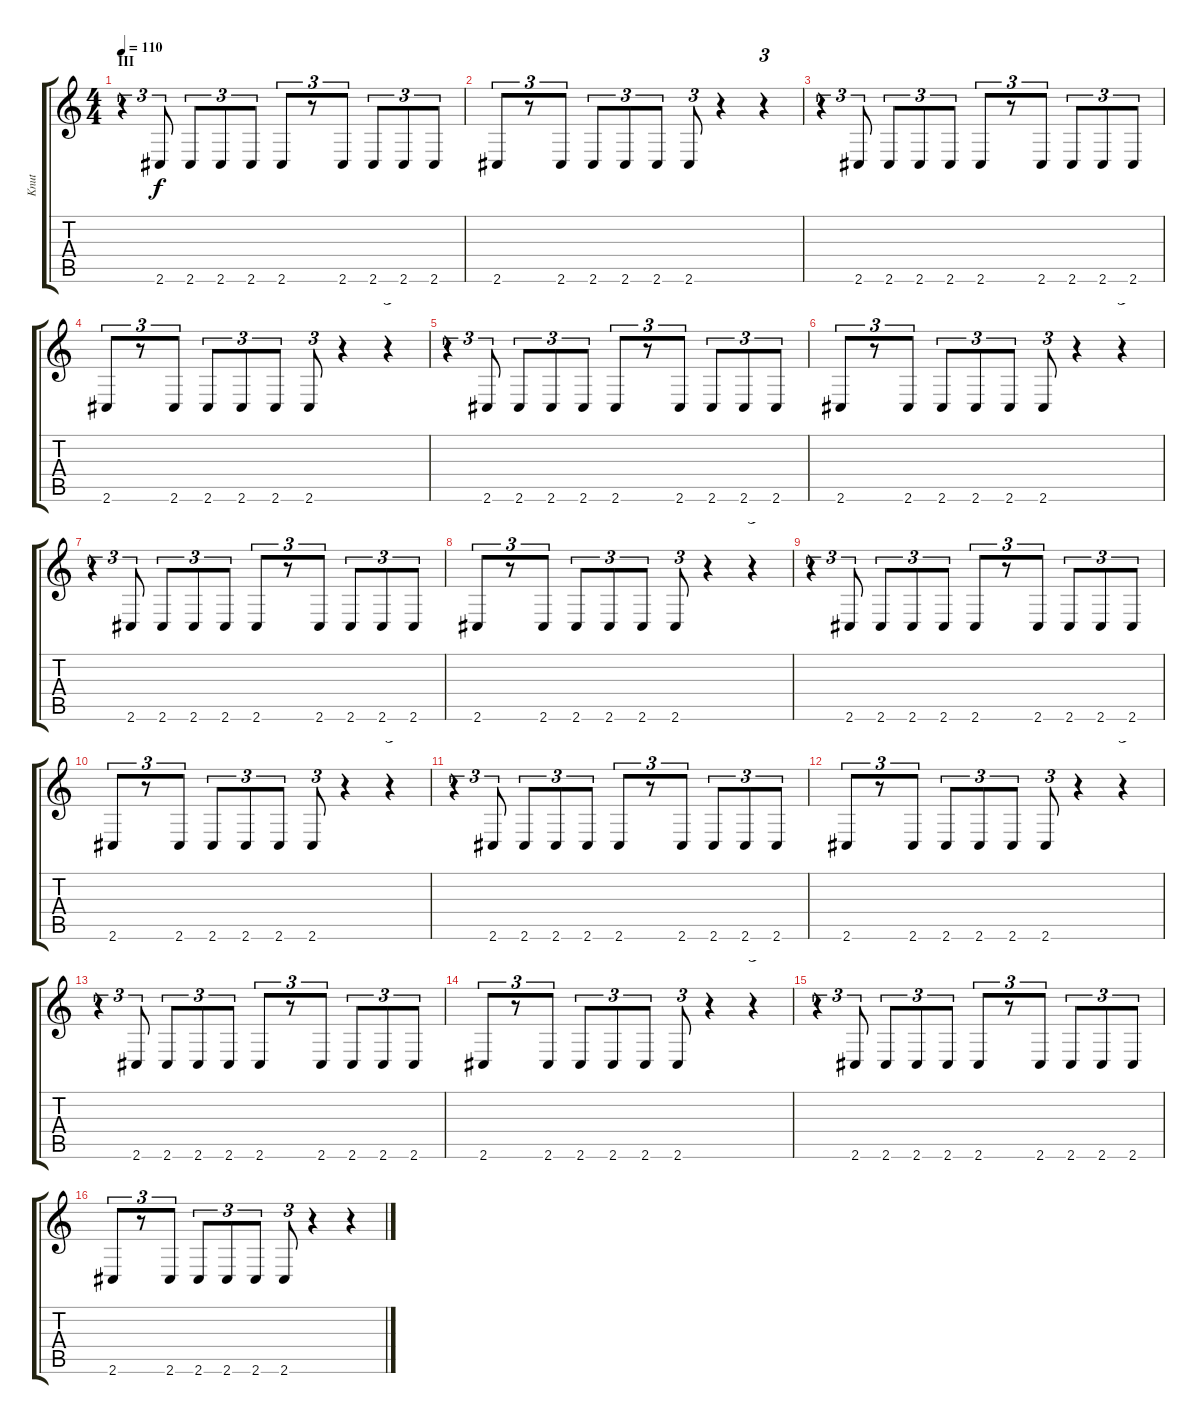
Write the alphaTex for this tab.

\track ("Knut" "Knut") {instrument distortionguitar}
\staff {score tabs}
\tuning (B3 Gb3 D3 A2 E2 B1) {hide}
\ts (4 4)
\section ("" "III")
\tempo 110
\clef g2
\ks c
r.4{tu (3 2) dy f} 2.6.8{tu (3 2)} 2.6.8{tu (3 2)} 2.6.8{tu (3 2)} 2.6.8{tu (3 2)} 2.6.8{tu (3 2)} r.8{tu (3 2)} 2.6.8{tu (3 2)} 2.6.8{tu (3 2)} 2.6.8{tu (3 2)} 2.6.8{tu (3 2)} |
2.6.8{tu (3 2)} r.8{tu (3 2)} 2.6.8{tu (3 2)} 2.6.8{tu (3 2)} 2.6.8{tu (3 2)} 2.6.8{tu (3 2)} 2.6.8{tu (3 2)} r.4 r.4{tu (3 2)} |
r.4{tu (3 2)} 2.6.8{tu (3 2)} 2.6.8{tu (3 2)} 2.6.8{tu (3 2)} 2.6.8{tu (3 2)} 2.6.8{tu (3 2)} r.8{tu (3 2)} 2.6.8{tu (3 2)} 2.6.8{tu (3 2)} 2.6.8{tu (3 2)} 2.6.8{tu (3 2)} |
2.6.8{tu (3 2)} r.8{tu (3 2)} 2.6.8{tu (3 2)} 2.6.8{tu (3 2)} 2.6.8{tu (3 2)} 2.6.8{tu (3 2)} 2.6.8{tu (3 2)} r.4 r.4{tu (3 2)} |
r.4{tu (3 2)} 2.6.8{tu (3 2)} 2.6.8{tu (3 2)} 2.6.8{tu (3 2)} 2.6.8{tu (3 2)} 2.6.8{tu (3 2)} r.8{tu (3 2)} 2.6.8{tu (3 2)} 2.6.8{tu (3 2)} 2.6.8{tu (3 2)} 2.6.8{tu (3 2)} |
2.6.8{tu (3 2)} r.8{tu (3 2)} 2.6.8{tu (3 2)} 2.6.8{tu (3 2)} 2.6.8{tu (3 2)} 2.6.8{tu (3 2)} 2.6.8{tu (3 2)} r.4 r.4{tu (3 2)} |
r.4{tu (3 2)} 2.6.8{tu (3 2)} 2.6.8{tu (3 2)} 2.6.8{tu (3 2)} 2.6.8{tu (3 2)} 2.6.8{tu (3 2)} r.8{tu (3 2)} 2.6.8{tu (3 2)} 2.6.8{tu (3 2)} 2.6.8{tu (3 2)} 2.6.8{tu (3 2)} |
2.6.8{tu (3 2)} r.8{tu (3 2)} 2.6.8{tu (3 2)} 2.6.8{tu (3 2)} 2.6.8{tu (3 2)} 2.6.8{tu (3 2)} 2.6.8{tu (3 2)} r.4 r.4{tu (3 2)} |
r.4{tu (3 2)} 2.6.8{tu (3 2)} 2.6.8{tu (3 2)} 2.6.8{tu (3 2)} 2.6.8{tu (3 2)} 2.6.8{tu (3 2)} r.8{tu (3 2)} 2.6.8{tu (3 2)} 2.6.8{tu (3 2)} 2.6.8{tu (3 2)} 2.6.8{tu (3 2)} |
2.6.8{tu (3 2)} r.8{tu (3 2)} 2.6.8{tu (3 2)} 2.6.8{tu (3 2)} 2.6.8{tu (3 2)} 2.6.8{tu (3 2)} 2.6.8{tu (3 2)} r.4 r.4{tu (3 2)} |
r.4{tu (3 2)} 2.6.8{tu (3 2)} 2.6.8{tu (3 2)} 2.6.8{tu (3 2)} 2.6.8{tu (3 2)} 2.6.8{tu (3 2)} r.8{tu (3 2)} 2.6.8{tu (3 2)} 2.6.8{tu (3 2)} 2.6.8{tu (3 2)} 2.6.8{tu (3 2)} |
2.6.8{tu (3 2)} r.8{tu (3 2)} 2.6.8{tu (3 2)} 2.6.8{tu (3 2)} 2.6.8{tu (3 2)} 2.6.8{tu (3 2)} 2.6.8{tu (3 2)} r.4 r.4{tu (3 2)} |
r.4{tu (3 2)} 2.6.8{tu (3 2)} 2.6.8{tu (3 2)} 2.6.8{tu (3 2)} 2.6.8{tu (3 2)} 2.6.8{tu (3 2)} r.8{tu (3 2)} 2.6.8{tu (3 2)} 2.6.8{tu (3 2)} 2.6.8{tu (3 2)} 2.6.8{tu (3 2)} |
2.6.8{tu (3 2)} r.8{tu (3 2)} 2.6.8{tu (3 2)} 2.6.8{tu (3 2)} 2.6.8{tu (3 2)} 2.6.8{tu (3 2)} 2.6.8{tu (3 2)} r.4 r.4{tu (3 2)} |
r.4{tu (3 2)} 2.6.8{tu (3 2)} 2.6.8{tu (3 2)} 2.6.8{tu (3 2)} 2.6.8{tu (3 2)} 2.6.8{tu (3 2)} r.8{tu (3 2)} 2.6.8{tu (3 2)} 2.6.8{tu (3 2)} 2.6.8{tu (3 2)} 2.6.8{tu (3 2)} |
2.6.8{tu (3 2)} r.8{tu (3 2)} 2.6.8{tu (3 2)} 2.6.8{tu (3 2)} 2.6.8{tu (3 2)} 2.6.8{tu (3 2)} 2.6.8{tu (3 2)} r.4 r.4{tu (3 2)}
